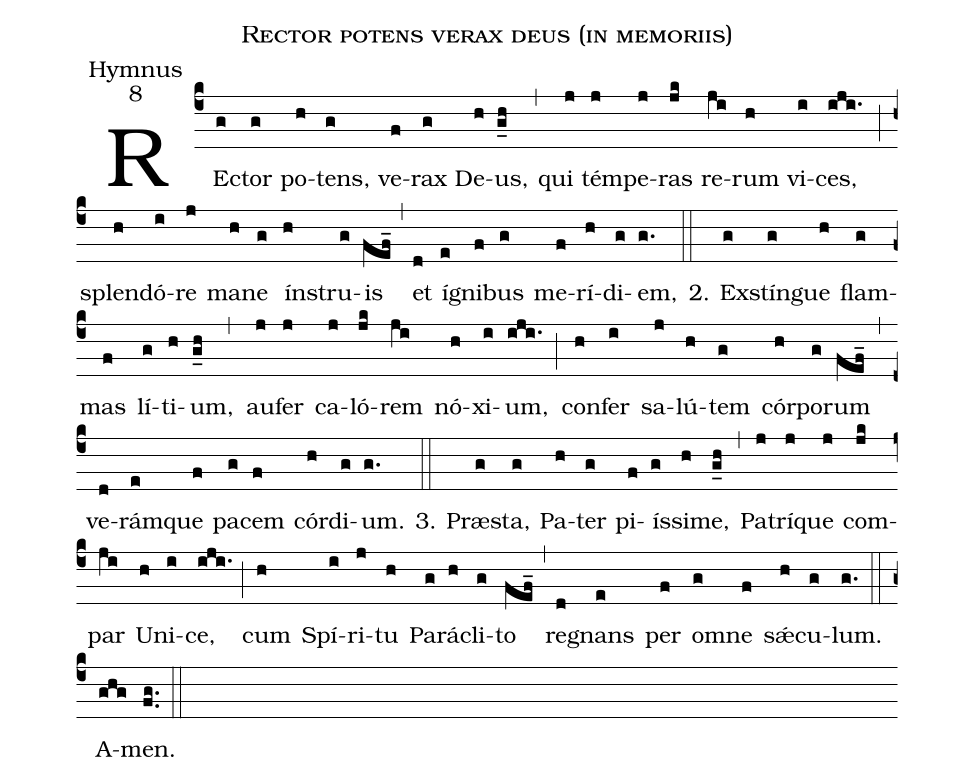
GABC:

name:Rector potens verax deus (in memoriis);
office-part:Hymnus;
mode:8;
%%
(c4)RE(g)ctor(g) po(h)tens,(g) ve(f)rax(g) De(h)us,(g_h) (,)
qui(j) tém(j)pe(j)ras(jk) re(ji)rum(h) vi(i)ces,(iji.) (;)
splen(h)dó(i)re(j) ma(h)ne(g) ín(h)stru(g)is(fef_) (,)
et(d) í(e)gni(f)bus(g) me(f)rí(h)di(g)em,(g.) (::)

2. Ex(g)stín(g)gue(h) flam(g)mas(f) lí(g)ti(h)um,(g_h) (,)
au(j)fer(j) ca(j)ló(jk)rem(ji) nó(h)xi(i)um,(iji.) (;)
con(h)fer(i) sa(j)lú(h)tem(g) cór(h)po(g)rum(fef_) (,)
ve(d)rám(e)que(f) pa(g)cem(f) cór(h)di(g)um.(g.) (::)

3. Præ(g)sta,(g) Pa(h)ter(g) pi(f)ís(g)si(h)me,(g_h) (,)
Pa(j)trí(j)que(j) com(jk)par(ji) U(h)ni(i)ce,(iji.) (;)
cum(h) Spí(i)ri(j)tu(h) Pa(g)rá(h)cli(g)to(fef_) (,)
re(d)gnans(e) per(f) om(g)ne(f) sǽ(h)cu(g)lum.(g.) (::)

A(ghg)men.(fg..) (::)
